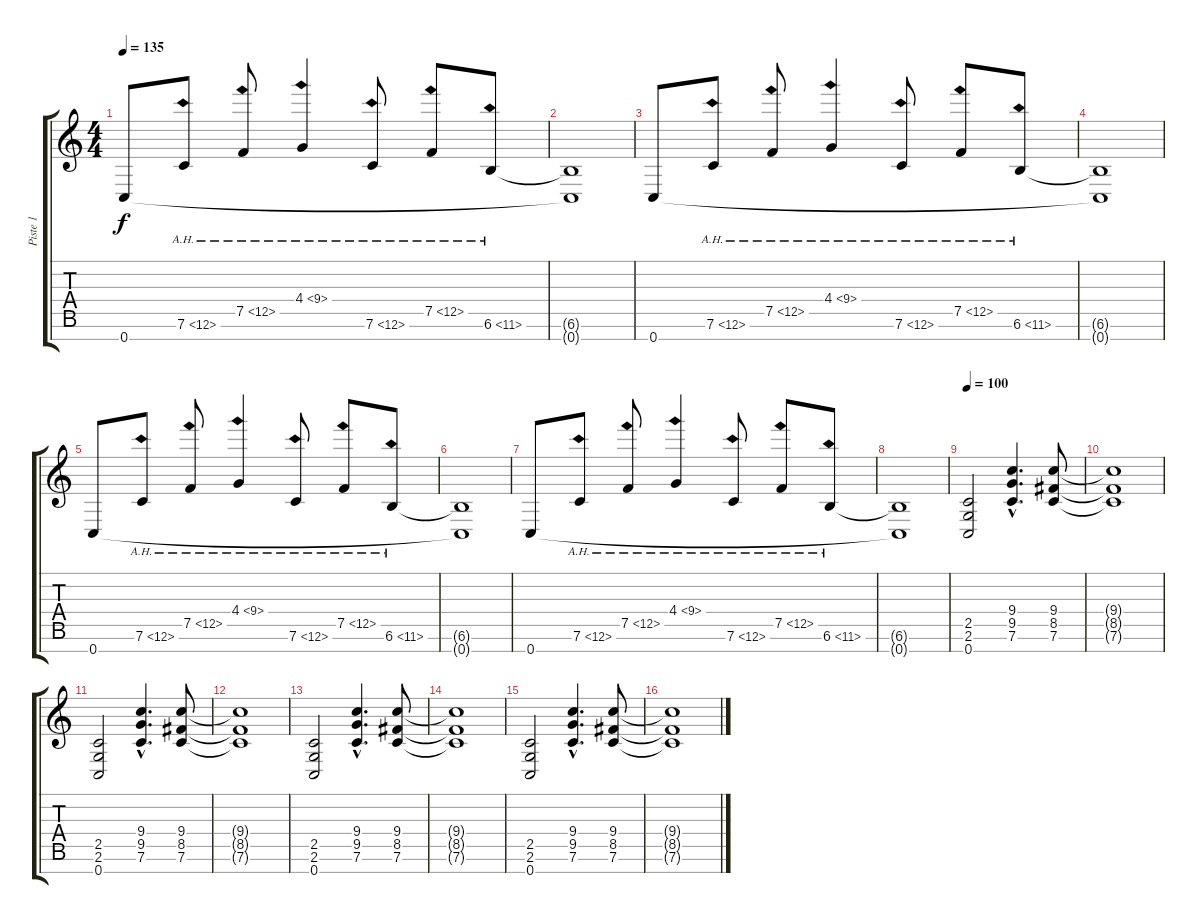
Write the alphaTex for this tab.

\track ("Piste 1" "Piste 1") {instrument distortionguitar}
\staff {score tabs}
\tuning (F4 C4 Ab3 Eb3 Bb2 F2 C2) {hide}
\ts (4 4)
\tempo 135
\tempo 100
\tempo 135
\clef g2
\ks c
0.7.8{dy f instrument distortionguitar} 7.6{ah 5}.8 7.5{ah 5}.8 4.4{ah 5}.4 7.6{ah 5}.8 7.5{ah 5}.8 6.6{ah 5}.8 |
(6.6{t} 0.7{t}).1 |
0.7.8 7.6{ah 5}.8 7.5{ah 5}.8 4.4{ah 5}.4 7.6{ah 5}.8 7.5{ah 5}.8 6.6{ah 5}.8 |
(6.6{t} 0.7{t}).1 |
0.7.8 7.6{ah 5}.8 7.5{ah 5}.8 4.4{ah 5}.4 7.6{ah 5}.8 7.5{ah 5}.8 6.6{ah 5}.8 |
(6.6{t} 0.7{t}).1 |
0.7.8 7.6{ah 5}.8 7.5{ah 5}.8 4.4{ah 5}.4 7.6{ah 5}.8 7.5{ah 5}.8 6.6{ah 5}.8 |
(6.6{t} 0.7{t}).1 |
\tempo 100
(2.5 2.6 0.7).2 (9.4{hac} 9.5{hac} 7.6{hac}).4{d} (9.4 8.5 7.6).8 |
(9.4{t} 8.5{t} 7.6{t}).1 |
(2.5 2.6 0.7).2 (9.4{hac} 9.5{hac} 7.6{hac}).4{d} (9.4 8.5 7.6).8 |
(9.4{t} 8.5{t} 7.6{t}).1 |
(2.5 2.6 0.7).2 (9.4{hac} 9.5{hac} 7.6{hac}).4{d} (9.4 8.5 7.6).8 |
(9.4{t} 8.5{t} 7.6{t}).1 |
(2.5 2.6 0.7).2 (9.4{hac} 9.5{hac} 7.6{hac}).4{d} (9.4 8.5 7.6).8 |
(9.4{t} 8.5{t} 7.6{t}).1
